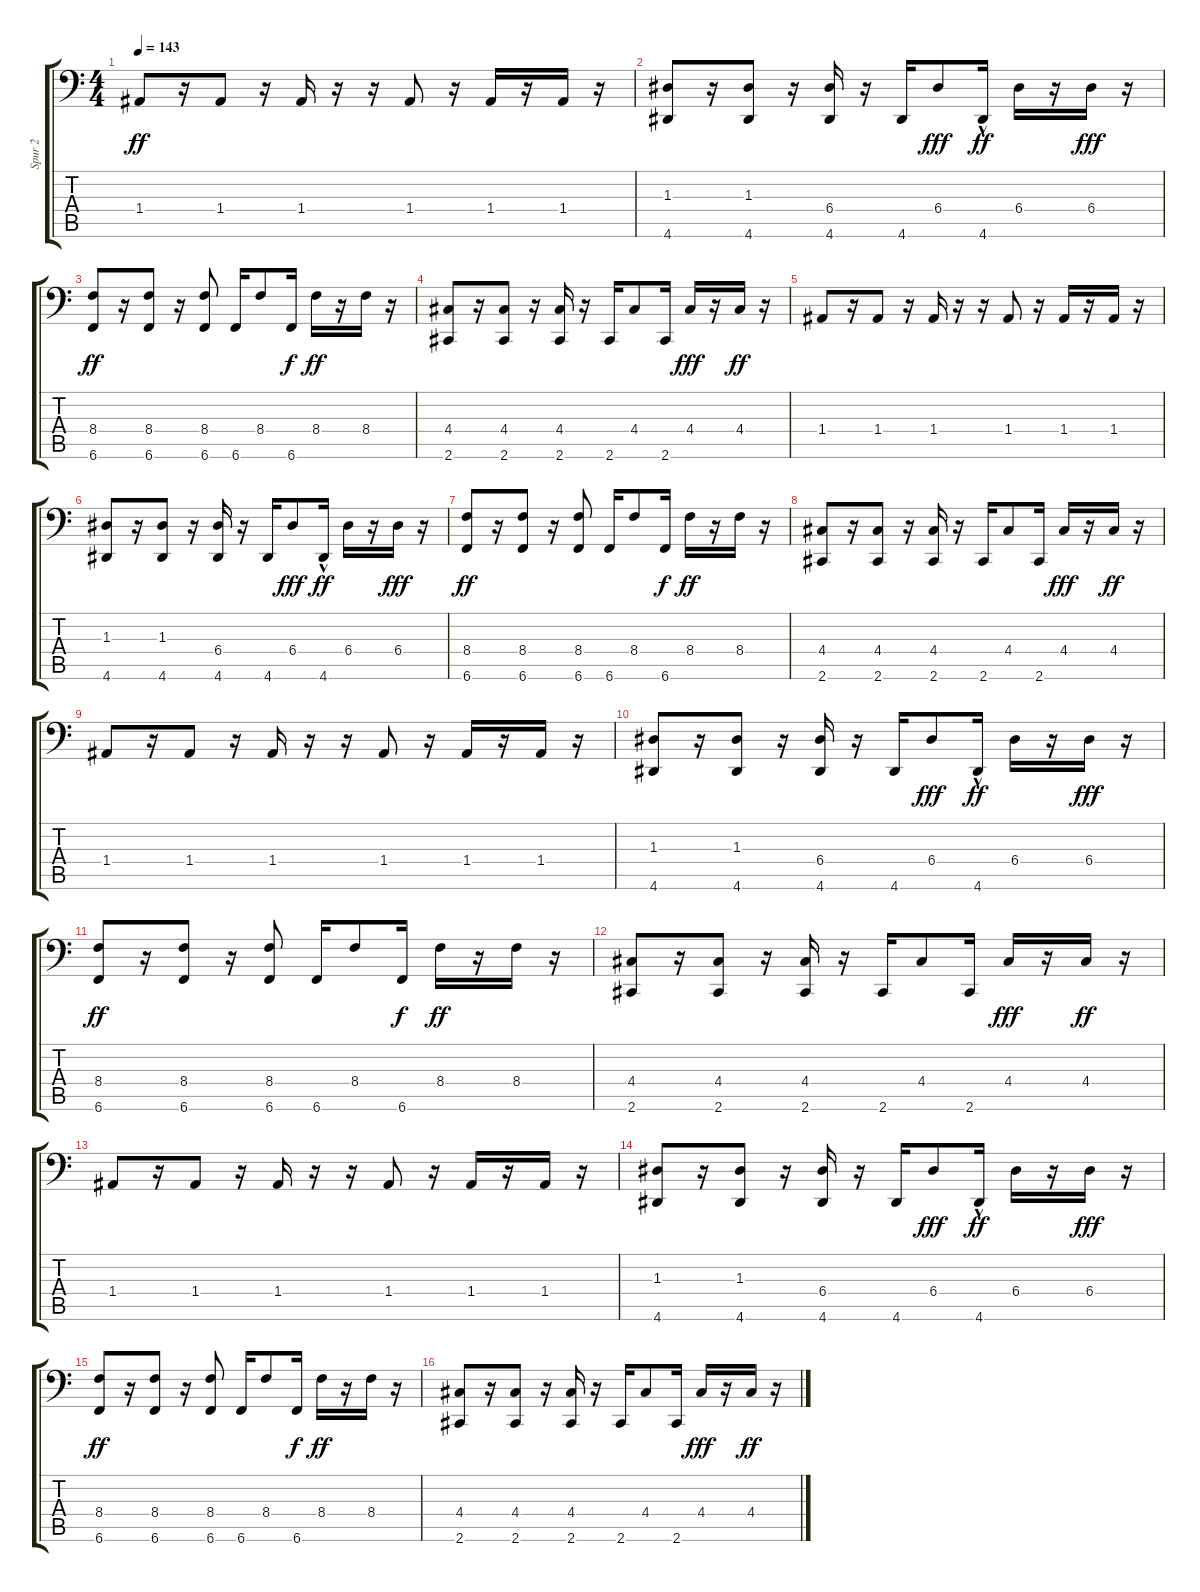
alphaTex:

\track ("Spur 2" "Spur 2") {instrument synthbass2}
\staff {score tabs}
\tuning (C3 G2 D2 A1 E1 B0) {hide}
\ts (4 4)
\tempo 143
\clef f4
\ks c
1.4.8{dy ff} r.16 1.4.8 r.16 1.4.16 r.16 r.16 1.4.8 r.16 1.4.16 r.16 1.4.16 r.16 |
(1.3 4.6).8 r.16 (1.3 4.6).8 r.16 (6.4 4.6).16 r.16 4.6.16 6.4.8{dy fff} 4.6{hac}.16{dy ff} 6.4.16 r.16 6.4.16{dy fff} r.16 |
(8.4 6.6).8{dy ff} r.16 (8.4 6.6).8 r.16 (8.4 6.6).8 6.6.16 8.4.8 6.6.16{dy f} 8.4.16{dy ff} r.16 8.4.16 r.16 |
(4.4 2.6).8 r.16 (4.4 2.6).8 r.16 (4.4 2.6).16 r.16 2.6.16 4.4.8 2.6.16 4.4.16{dy fff} r.16 4.4.16{dy ff} r.16 |
1.4.8 r.16 1.4.8 r.16 1.4.16 r.16 r.16 1.4.8 r.16 1.4.16 r.16 1.4.16 r.16 |
(1.3 4.6).8 r.16 (1.3 4.6).8 r.16 (6.4 4.6).16 r.16 4.6.16 6.4.8{dy fff} 4.6{hac}.16{dy ff} 6.4.16 r.16 6.4.16{dy fff} r.16 |
(8.4 6.6).8{dy ff} r.16 (8.4 6.6).8 r.16 (8.4 6.6).8 6.6.16 8.4.8 6.6.16{dy f} 8.4.16{dy ff} r.16 8.4.16 r.16 |
(4.4 2.6).8 r.16 (4.4 2.6).8 r.16 (4.4 2.6).16 r.16 2.6.16 4.4.8 2.6.16 4.4.16{dy fff} r.16 4.4.16{dy ff} r.16 |
1.4.8 r.16 1.4.8 r.16 1.4.16 r.16 r.16 1.4.8 r.16 1.4.16 r.16 1.4.16 r.16 |
(1.3 4.6).8 r.16 (1.3 4.6).8 r.16 (6.4 4.6).16 r.16 4.6.16 6.4.8{dy fff} 4.6{hac}.16{dy ff} 6.4.16 r.16 6.4.16{dy fff} r.16 |
(8.4 6.6).8{dy ff} r.16 (8.4 6.6).8 r.16 (8.4 6.6).8 6.6.16 8.4.8 6.6.16{dy f} 8.4.16{dy ff} r.16 8.4.16 r.16 |
(4.4 2.6).8 r.16 (4.4 2.6).8 r.16 (4.4 2.6).16 r.16 2.6.16 4.4.8 2.6.16 4.4.16{dy fff} r.16 4.4.16{dy ff} r.16 |
1.4.8 r.16 1.4.8 r.16 1.4.16 r.16 r.16 1.4.8 r.16 1.4.16 r.16 1.4.16 r.16 |
(1.3 4.6).8 r.16 (1.3 4.6).8 r.16 (6.4 4.6).16 r.16 4.6.16 6.4.8{dy fff} 4.6{hac}.16{dy ff} 6.4.16 r.16 6.4.16{dy fff} r.16 |
(8.4 6.6).8{dy ff} r.16 (8.4 6.6).8 r.16 (8.4 6.6).8 6.6.16 8.4.8 6.6.16{dy f} 8.4.16{dy ff} r.16 8.4.16 r.16 |
(4.4 2.6).8 r.16 (4.4 2.6).8 r.16 (4.4 2.6).16 r.16 2.6.16 4.4.8 2.6.16 4.4.16{dy fff} r.16 4.4.16{dy ff} r.16
